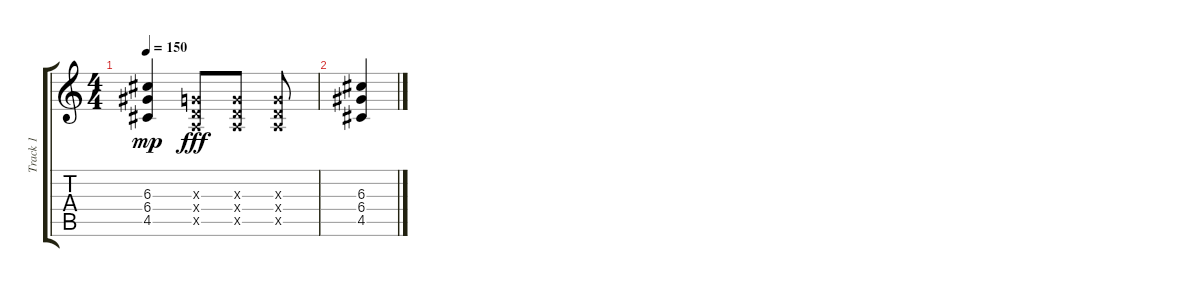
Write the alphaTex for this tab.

\track ("Track 1" "Track 1") {instrument distortionguitar}
\staff {score tabs}
\tuning (E4 B3 G3 D3 A2 E2) {hide}
\ts (4 4)
\tempo 150
\clef g2
\ks c
(6.3 6.4 4.5).4{dy mp} (0.3{x} 0.4{x} 0.5{x}).8{dy fff} (0.3{x} 0.4{x} 0.5{x}).8 (0.3{x} 0.4{x} 0.5{x}).8 |
(6.3 6.4 4.5).4
